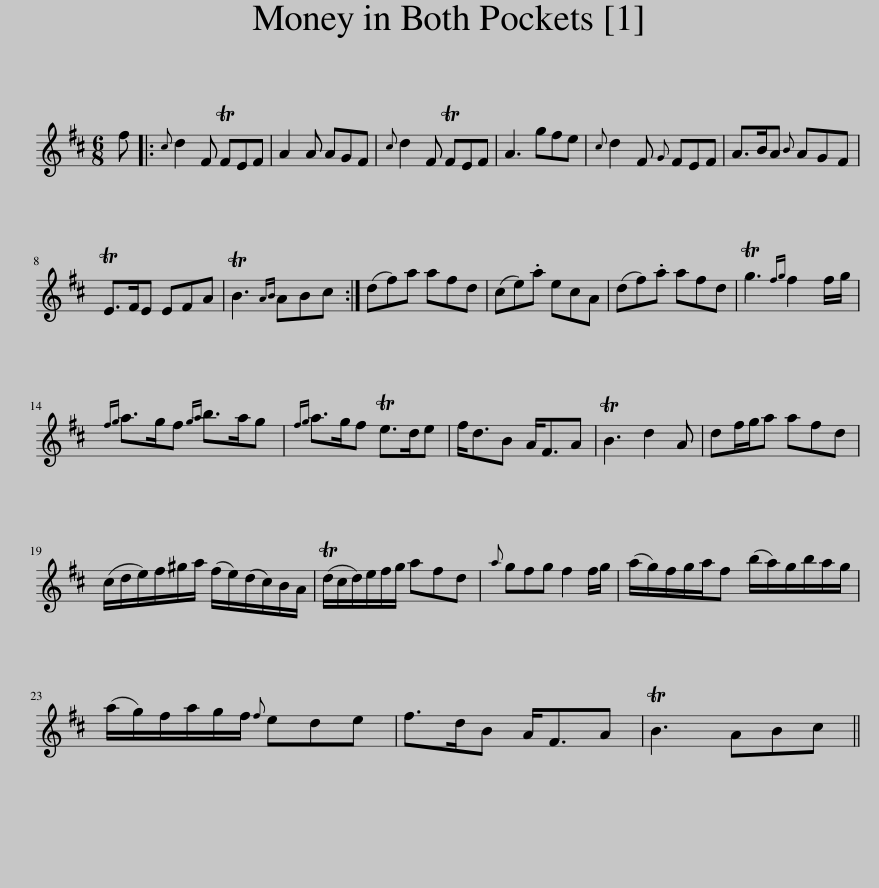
X:1
L:1/8
M:6/8
I:linebreak $
K:D
V:1 treble
V:1
 f |:{c} d2 F TFEF | A2 A AGF |{c} d2 F TFEF | A3 gfe | %5
{c} d2 F{G} FEF | A>BA{B} AGF |$ TE>FE EFA | TB3{AB} ABc :| (df)a afd | %10
 (ce).a ecA | (df).a afd | Tg3{fg} f2 f/g/ |${fg} a>gf{ga} b>ag |{fg} a>gf Te>de | %15
 f<dB A<FA | TB3 d2 A | df/g/a afd |$ (c/d/e/)f/^g/a/ (f/e/)(d/c/)B/A/ | (Td/c/d/)e/f/g/ afd | %20
{a} gfg f2 f/g/ | (a/g/)f/g/a/f (b/a/)g/b/a/g/ |$ (a/g/)f/a/g/f/{f} ede | f>dB A<FA | TB3 ABc || %25
